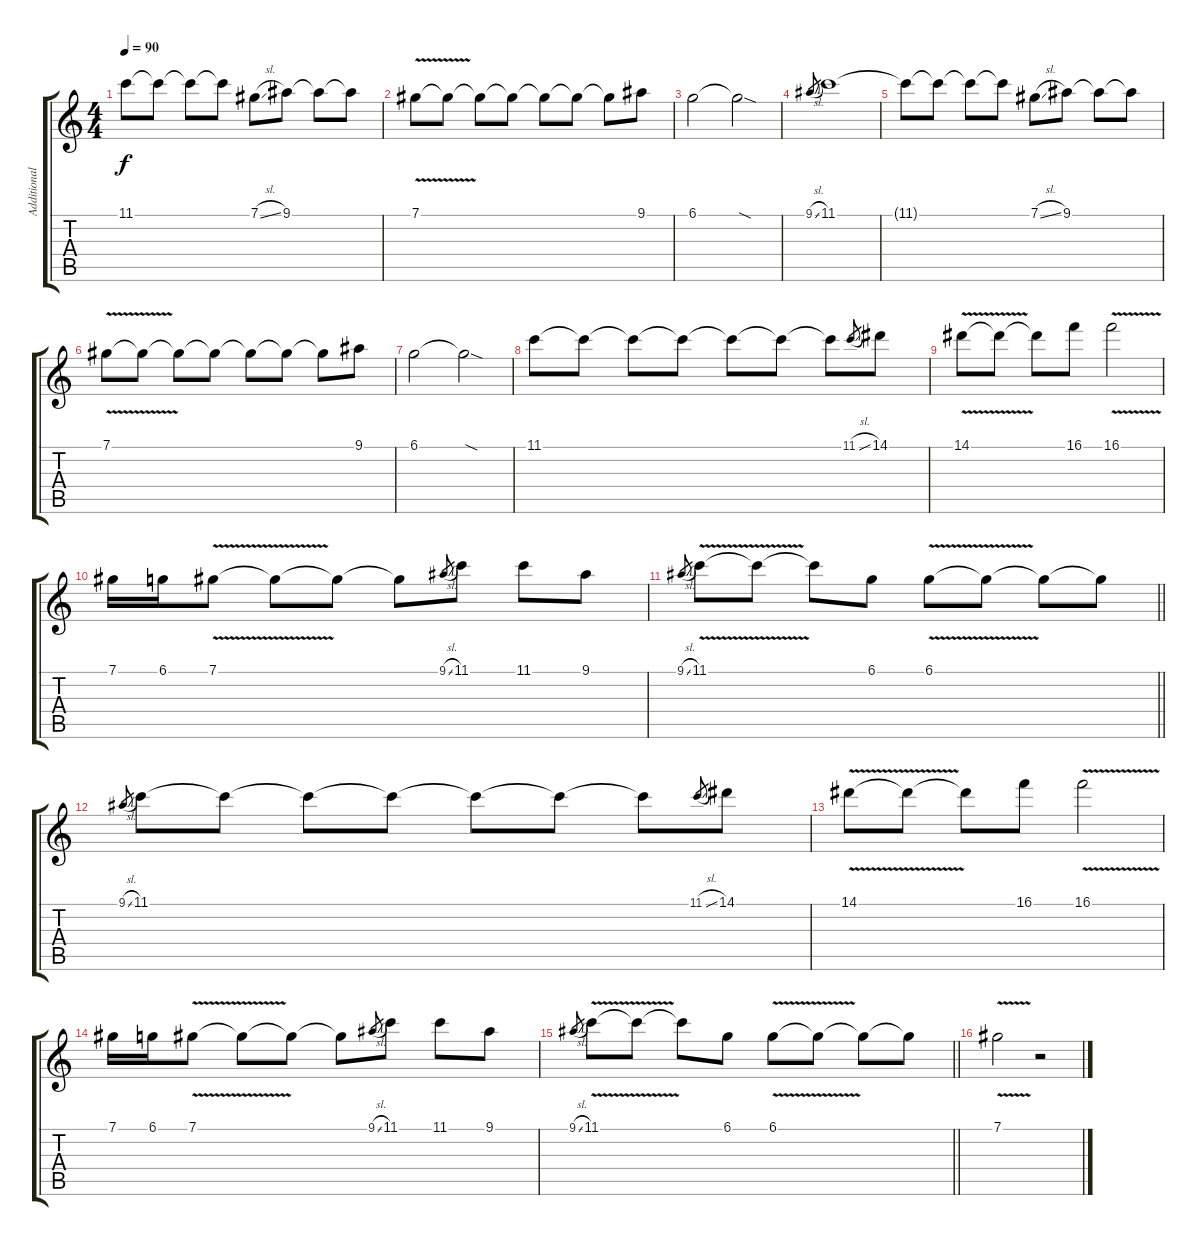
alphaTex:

\track ("Additional" "Additional") {instrument distortionguitar}
\staff {score tabs}
\tuning (Db4 Ab3 E3 B2 Gb2 Db2) {hide}
\ts (4 4)
\tempo 90
\clef g2
\ks c
11.1{t}.8{dy f} 11.1{t}.8 11.1{t}.8 11.1{t}.8 7.1{sl}.8 9.1.8 9.1{t}.8 9.1{t}.8 |
7.1{v}.8 7.1{t}.8 7.1{t}.8 7.1{t}.8 7.1{t}.8 7.1{t}.8 7.1{t}.8 9.1.8 |
6.1.2 6.1{sod t}.2 |
9.1{sl}.8{gr} 11.1.1 |
11.1{t}.8 11.1{t}.8 11.1{t}.8 11.1{t}.8 7.1{sl}.8 9.1.8 9.1{t}.8 9.1{t}.8 |
7.1{v}.8 7.1{t}.8 7.1{t}.8 7.1{t}.8 7.1{t}.8 7.1{t}.8 7.1{t}.8 9.1.8 |
6.1.2 6.1{sod t}.2 |
11.1.8 11.1{t}.8 11.1{t}.8 11.1{t}.8 11.1{t}.8 11.1{t}.8 11.1{t}.8 11.1{sl}.8{gr} 14.1.8 |
14.1{v}.8 14.1{t}.8 14.1{t}.8 16.1.8 16.1{v}.2 |
7.1.16 6.1.16 7.1{v}.8 7.1{t}.8 7.1{t}.8 7.1{t}.8 9.1{sl}.8{gr} 11.1.8 11.1.8 9.1.8 |
\barLineRight lightlight
9.1{sl}.8{gr} 11.1{v}.8 11.1{t}.8 11.1{t}.8 6.1.8 6.1{v}.8 6.1{t}.8 6.1{t}.8 6.1{t}.8 |
9.1{sl}.8{gr} 11.1.8 11.1{t}.8 11.1{t}.8 11.1{t}.8 11.1{t}.8 11.1{t}.8 11.1{t}.8 11.1{sl}.8{gr} 14.1.8 |
14.1{v}.8 14.1{t}.8 14.1{t}.8 16.1.8 16.1{v}.2 |
7.1.16 6.1.16 7.1{v}.8 7.1{t}.8 7.1{t}.8 7.1{t}.8 9.1{sl}.8{gr} 11.1.8 11.1.8 9.1.8 |
\barLineRight lightlight
9.1{sl}.8{gr} 11.1{v}.8 11.1{t}.8 11.1{t}.8 6.1.8 6.1{v}.8 6.1{t}.8 6.1{t}.8 6.1{t}.8 |
\section ("" "")
7.1{v}.2 r.2
